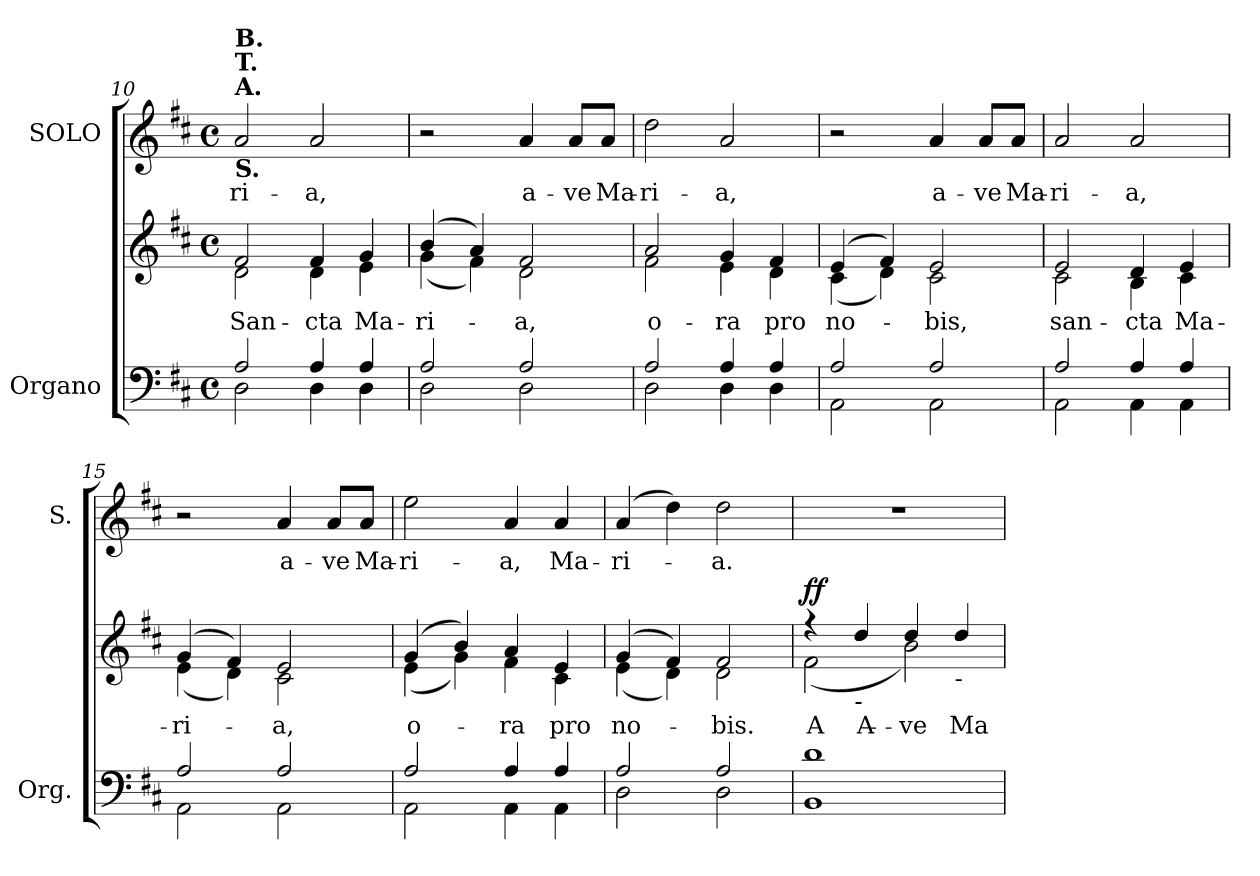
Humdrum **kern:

**kern	**kern	**text	**dynam	**kern	**text
*part2	*part2	*part2	*part2	*part1	*part1
*staff3	*staff2	*staff2	*staff2/3	*staff1	*staff1
*I"Organo	*	*	*	*I"SOLO	*
*I'Org.	*	*	*	*I'S.	*
!!LO:LB:g=z
*clefF4	*clefG2	*	*	*clefG2	*
*k[f#c#]	*k[f#c#]	*	*	*k[f#c#]	*
*D:	*D:	*	*	*D:	*
*M4/4	*M4/4	*	*	*M4/4	*
*met(c)	*met(c)	*	*	*met(c)	*
=10	=10	=10	=10	=10	=10
*^	*	*	*	*	*
!	!	!	!LO:LY:b:color=#000000	!	!	!
*	*	*^	*	*	*	*
!	!	!	!	!	!	!LO:TX:b:B:t=S.	!
!	!	!	!	!	!	!LO:TX:B:t=A.	!
!	!	!	!	!	!	!LO:TX:B:t=T.	!
!	!	!	!	!	!	!LO:TX:B:t=B.	!
!	!	!	!	!	!	!	!LO:LY:b:color=#000000
2Ai/	2Di\	2f#i/	2di\	San-	mf mf	2ai/	-ri-
!	!	!	!	!LO:LY:b:color=#000000	!	!	!
!	!	!	!	!	!	!	!LO:LY:b:color=#000000
4Ai/	4Di\	4f#i/	4di\	-cta	.	2ai/	-a,
!	!	!	!	!LO:LY:b:color=#000000	!	!	!
4Ai/	4Di\	4gi/	4ei\	Ma-	.	.	.
=11	=11	=11	=11	=11	=11	=11	=11
!	!	!	!	!LO:LY:b:color=#000000	!	!	!
2Ai/	2Di\	(4bi/	(4gi\	-ri-	.	2r	.
.	.	4ai/)	4f#i\)	.	.	.	.
!	!	!	!	!LO:LY:b:color=#000000	!	!	!
!	!	!	!	!	!	!	!LO:LY:b:color=#000000
2Ai/	2Di\	2f#i/	2di\	-a,	.	4ai/	a-
!	!	!	!	!	!	!	!LO:LY:b:color=#000000
.	.	.	.	.	.	8ai/L	-ve
!	!	!	!	!	!	!	!LO:LY:b:color=#000000
.	.	.	.	.	.	8ai/J	Ma-
=12	=12	=12	=12	=12	=12	=12	=12
!	!	!	!	!LO:LY:b:color=#000000	!	!	!
!	!	!	!	!	!	!	!LO:LY:b:color=#000000
2Ai/	2Di\	2ai/	2f#i\	o-	.	2ddi\	-ri-
!	!	!	!	!LO:LY:b:color=#000000	!	!	!
!	!	!	!	!	!	!	!LO:LY:b:color=#000000
4Ai/	4Di\	4gi/	4ei\	-ra	.	2ai/	-a,
!	!	!	!	!LO:LY:b:color=#000000	!	!	!
4Ai/	4Di\	4f#i/	4di\	pro	.	.	.
=13	=13	=13	=13	=13	=13	=13	=13
!	!	!	!	!LO:LY:b:color=#000000	!	!	!
2Ai/	2AAi\	(4ei/	(4c#i\	no-	.	2r	.
.	.	4f#i/)	4di\)	.	.	.	.
!	!	!	!	!LO:LY:b:color=#000000	!	!	!
!	!	!	!	!	!	!	!LO:LY:b:color=#000000
2Ai/	2AAi\	2ei/	2c#i\	-bis,	.	4ai/	a-
!	!	!	!	!	!	!	!LO:LY:b:color=#000000
.	.	.	.	.	.	8ai/L	-ve
!	!	!	!	!	!	!	!LO:LY:b:color=#000000
.	.	.	.	.	.	8ai/J	Ma-
=14	=14	=14	=14	=14	=14	=14	=14
!	!	!	!	!LO:LY:b:color=#000000	!	!	!
!	!	!	!	!	!	!	!LO:LY:b:color=#000000
2Ai/	2AAi\	2ei/	2c#i\	san-	.	2ai/	-ri-
!	!	!	!	!LO:LY:b:color=#000000	!	!	!
!	!	!	!	!	!	!	!LO:LY:b:color=#000000
4Ai/	4AAi\	4di/	4Bi\	-cta	.	2ai/	-a,
!	!	!	!	!LO:LY:b:color=#000000	!	!	!
4Ai/	4AAi\	4ei/	4c#i\	Ma-	.	.	.
=15	=15	=15	=15	=15	=15	=15	=15
!	!	!	!	!LO:LY:b:color=#000000	!	!	!
2Ai/	2AAi\	(4gi/	(4ei\	-ri-	.	2r	.
.	.	4f#i/)	4di\)	.	.	.	.
!	!	!	!	!LO:LY:b:color=#000000	!	!	!
!	!	!	!	!	!	!	!LO:LY:b:color=#000000
2Ai/	2AAi\	2ei/	2c#i\	-a,	.	4ai/	a-
!	!	!	!	!	!	!	!LO:LY:b:color=#000000
.	.	.	.	.	.	8ai/L	-ve
!	!	!	!	!	!	!	!LO:LY:b:color=#000000
.	.	.	.	.	.	8ai/J	Ma-
=16	=16	=16	=16	=16	=16	=16	=16
!	!	!	!	!LO:LY:b:color=#000000	!	!	!
!	!	!	!	!	!	!	!LO:LY:b:color=#000000
2Ai/	2AAi\	(4gi/	(4ei\	o-	.	2eei\	-ri-
.	.	4bi/)	4gi\)	.	.	.	.
!	!	!	!	!LO:LY:b:color=#000000	!	!	!
!	!	!	!	!	!	!	!LO:LY:b:color=#000000
4Ai/	4AAi\	4ai/	4f#i\	-ra	.	4ai/	-a,
!	!	!	!	!LO:LY:b:color=#000000	!	!	!
!	!	!	!	!	!	!	!LO:LY:b:color=#000000
4Ai/	4AAi\	4ei/	4c#i\	pro	.	4ai/	Ma-
=17	=17	=17	=17	=17	=17	=17	=17
!	!	!	!	!LO:LY:b:color=#000000	!	!	!
!	!	!	!	!	!	!	!LO:LY:b:color=#000000
2Ai/	2Di\	(4gi/	(4ei\	no-	.	(4ai/	-ri-
.	.	4f#i/)	4di\)	.	.	4ddi\)	.
!	!	!	!	!LO:LY:b:color=#000000	!	!	!
!	!	!	!	!	!	!	!LO:LY:b:color=#000000
2Ai/	2Di\	2f#i/	2di\	-bis.	.	2ddi\	-a.
!!LO:LB:g=z
=18	=18	=18	=18	=18	=18	=18	=18
!	!	!	!	!LO:LY:b:color=#000000	!	!	!
1di	1BBi	4r	(2f#i\	A-	f f	1r	.
!	!	!LO:TX:b:t=-	!	!	!	!	!
!	!	!	!	!LO:LY:a:color=#000000	!	!	!
.	.	4ddi/	.	A-	.	.	.
!	!	!	!	!LO:LY:a:color=#000000	!	!	!
.	.	4ddi/	2bi\)	-ve	.	.	.
!	!	!LO:TX:b:t=-	!	!	!	!	!
!	!	!	!	!LO:LY:a:color=#000000	!	!	!
.	.	4ddi/	.	Ma-	.	.	.
*v	*v	*	*	*	*	*	*
*	*v	*v	*	*	*	*
=	=	=	=	=	=
*-	*-	*-	*-	*-	*-
